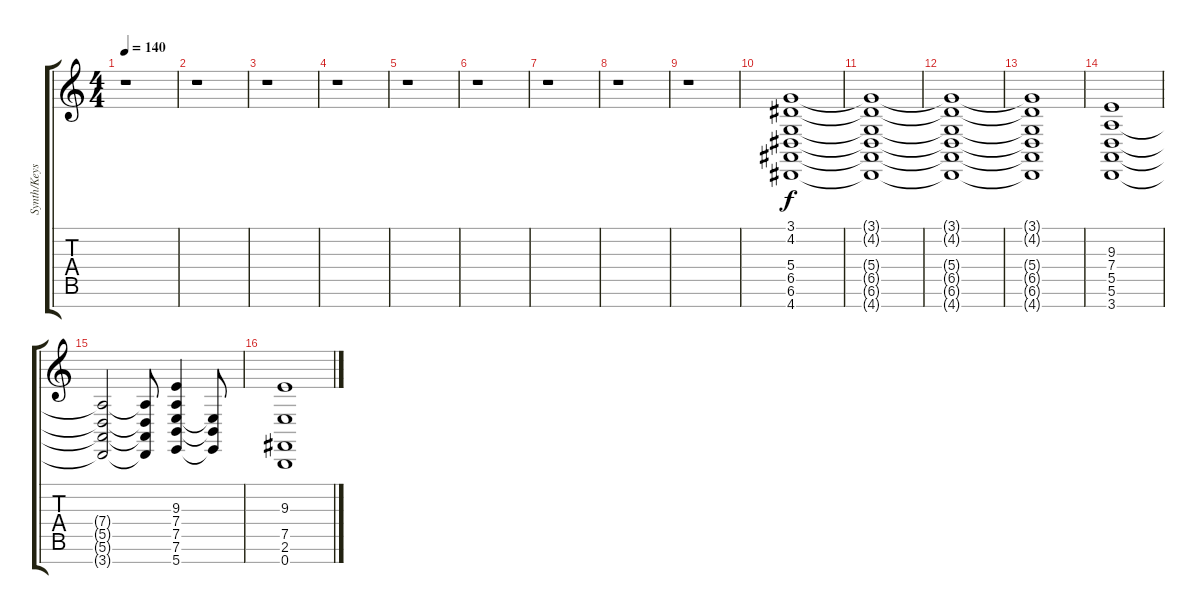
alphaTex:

\track ("Synth/Keys" "Synth/Keys") {instrument stringensemble1}
\staff {score tabs}
\tuning (E4 B3 G3 D3 A2 E2 B1) {hide}
\ts (4 4)
\tempo 140
\clef g2
\ks c
r.1{dy f} |
r.1 |
r.1 |
r.1 |
r.1 |
r.1 |
r.1 |
r.1 |
r.1 |
(3.1 4.2 5.4 6.5 6.6 4.7).1 |
(3.1{t} 4.2{t} 5.4{t} 6.5{t} 6.6{t} 4.7{t}).1 |
(3.1{t} 4.2{t} 5.4{t} 6.5{t} 6.6{t} 4.7{t}).1 |
(3.1{t} 4.2{t} 5.4{t} 6.5{t} 6.6{t} 4.7{t}).1 |
(9.3 7.4 5.5 5.6 3.7).1 |
(7.4{t} 5.5{t} 5.6{t} 3.7{t}).2 (7.4{t} 5.5{t} 5.6{t} 3.7{t}).8 (9.3 7.4 7.5 7.6 5.7).4 (7.5{t} 7.6{t} 5.7{t}).8 |
(9.3 7.5 2.6 0.7).1
